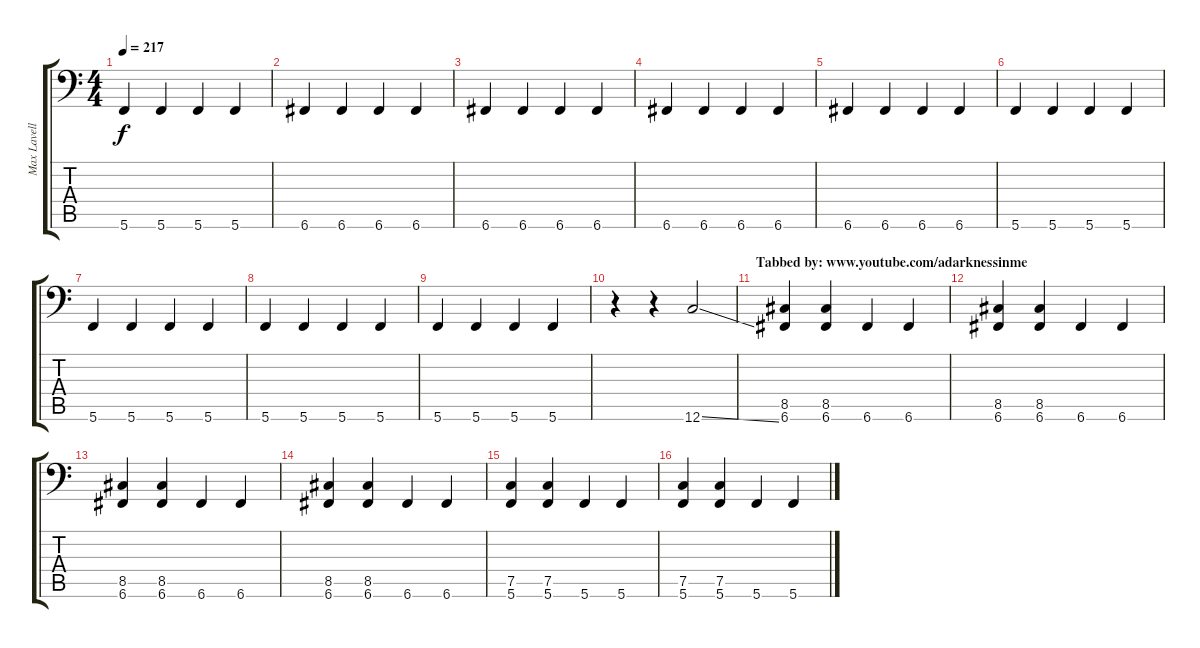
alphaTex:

\track ("Max Lavelle (Bass)" "Max Lavell") {instrument electricbasspick}
\staff {score tabs}
\tuning (C3 G2 Eb2 Bb1 F1 C1) {hide}
\ts (4 4)
\tempo 217
\clef f4
\ks c
5.6.4{dy f} 5.6.4 5.6.4 5.6.4 |
6.6.4 6.6.4 6.6.4 6.6.4 |
6.6.4 6.6.4 6.6.4 6.6.4 |
6.6.4 6.6.4 6.6.4 6.6.4 |
6.6.4 6.6.4 6.6.4 6.6.4 |
5.6.4 5.6.4 5.6.4 5.6.4 |
5.6.4 5.6.4 5.6.4 5.6.4 |
5.6.4 5.6.4 5.6.4 5.6.4 |
5.6.4 5.6.4 5.6.4 5.6.4 |
r.4 r.4 12.6{ss}.2 |
\section ("" "Tabbed by: www.youtube.com/adarknessinme")
(8.5 6.6).4 (8.5 6.6).4 6.6.4 6.6.4 |
(8.5 6.6).4 (8.5 6.6).4 6.6.4 6.6.4 |
(8.5 6.6).4 (8.5 6.6).4 6.6.4 6.6.4 |
(8.5 6.6).4 (8.5 6.6).4 6.6.4 6.6.4 |
(7.5 5.6).4 (7.5 5.6).4 5.6.4 5.6.4 |
(7.5 5.6).4 (7.5 5.6).4 5.6.4 5.6.4
